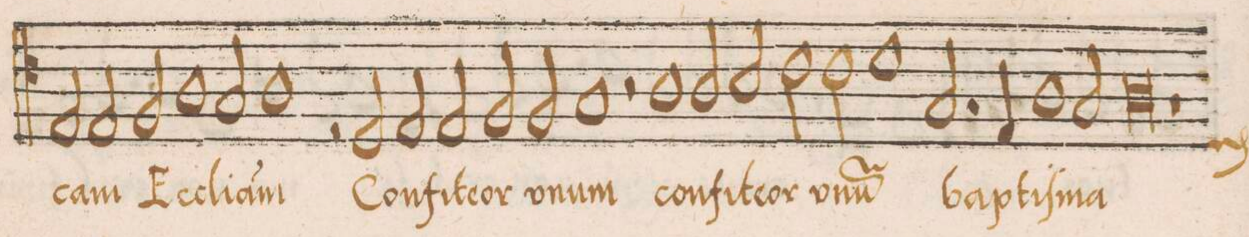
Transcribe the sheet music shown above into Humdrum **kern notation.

**kern	**text
*I"ALTVS	*
*clefC4	*
*k[]	*
*met(C|)	*
*M2/1	*
2E/	-cam
2E/	Ec-
2F/	-cl(e-
1A\	.
=153-	=153-
2G/	-s)i-
1A	-am
=154-	=154-
2rD	.
2D/	Con-
2E/	-fi-
2E/	-te-
=155-	=155-
2F/	-or
2F/	u-
1G	-num
=156-	=156-
2r	.
1A	con-
2A/	-fi-
=157-	=157-
2B/	-te-
2c\	-or
2c\	u-
1d\	-nu(m)
=158-	=158-
2.G/	bap-
4E/	.
1A\	-tiſ-
=159-	=159-
2G/	-ma
0A	.
=160-	=160-
*custos:D	*
1rA	.
=161-	=161-
*-	*-
